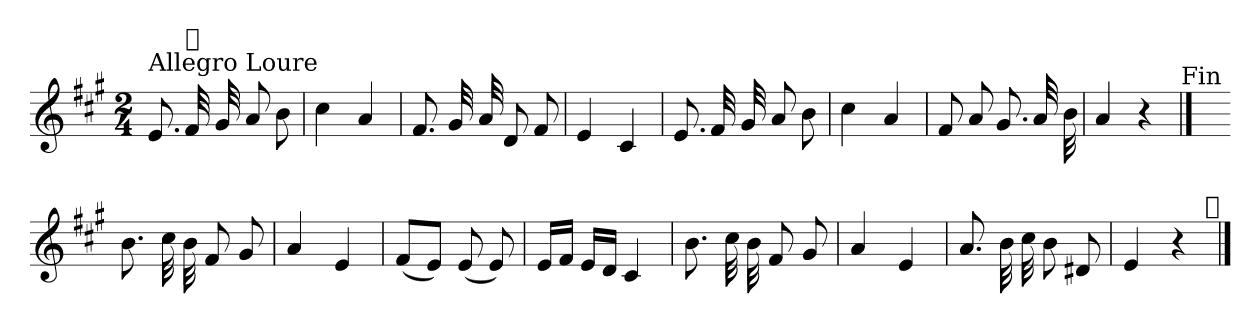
**kern
*part1
*staff1
*clefG2
*k[f#c#g#]
*A:
*M2/4
=1
!LO:TX:a:t=Allegro Loure
8.e/
!LO:TX:a:t=𝄋
32f#/
32g#/
8a/
8b\
=2
4cc#\
4a/
=3
8.f#/
32g#/
32a/
8d/
8f#/
=4
4e/
4c#/
=5
8.e/
32f#/
32g#/
8a/
8b\
=6
4cc#\
4a/
!!LO:LB:g=z
=7
8f#/
8a/
8.g#/
32a/
32b\
=8
4a/
4r
!LO:TX:a:t=Fin
==9
8.b\
32cc#\
32b\
8f#/
8g#/
=10
4a/
4e/
=11
(<8f#/L
8e/J)
(<8e/
8e/)
=12
16e/LL
16f#/JJ
16e/LL
16d/JJ
4c#/
=13
8.b\
32cc#\
32b\
8f#/
8g#/
=14
4a/
4e/
!!LO:LB:g=z
=15
8.a/
32b\
32cc#\
8b\
8d#X/
=16
4e/
4r
!LO:TX:a:t=𝄋
==
*-
